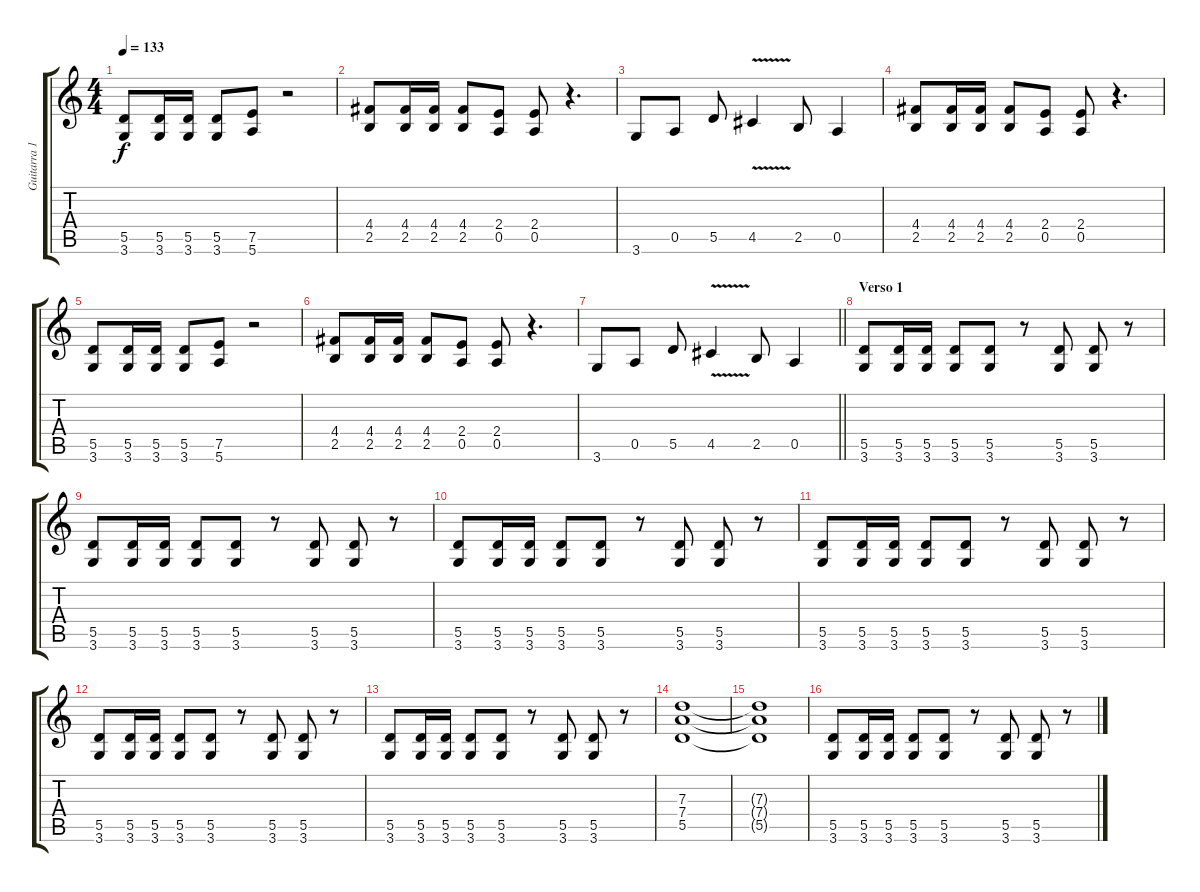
\track ("Guitarra 1" "Guitarra 1") {instrument distortionguitar}
\staff {score tabs}
\tuning (E4 B3 G3 D3 A2 E2) {hide}
\ts (4 4)
\tempo 133
\clef g2
\ks c
(5.5 3.6).8{dy f} (5.5 3.6).16 (5.5 3.6).16 (5.5 3.6).8 (7.5 5.6).8 r.2 |
(4.4 2.5).8 (4.4 2.5).16 (4.4 2.5).16 (4.4 2.5).8 (2.4 0.5).8 (2.4 0.5).8 r.4{d} |
3.6.8 0.5.8 5.5.8 4.5{v}.4 2.5.8 0.5.4 |
(4.4 2.5).8 (4.4 2.5).16 (4.4 2.5).16 (4.4 2.5).8 (2.4 0.5).8 (2.4 0.5).8 r.4{d} |
(5.5 3.6).8 (5.5 3.6).16 (5.5 3.6).16 (5.5 3.6).8 (7.5 5.6).8 r.2 |
(4.4 2.5).8 (4.4 2.5).16 (4.4 2.5).16 (4.4 2.5).8 (2.4 0.5).8 (2.4 0.5).8 r.4{d} |
\barLineRight lightlight
3.6.8 0.5.8 5.5.8 4.5{v}.4 2.5.8 0.5.4 |
\section ("" "Verso 1")
(5.5 3.6).8 (5.5 3.6).16 (5.5 3.6).16 (5.5 3.6).8 (5.5 3.6).8 r.8 (5.5 3.6).8 (5.5 3.6).8 r.8 |
(5.5 3.6).8 (5.5 3.6).16 (5.5 3.6).16 (5.5 3.6).8 (5.5 3.6).8 r.8 (5.5 3.6).8 (5.5 3.6).8 r.8 |
(5.5 3.6).8 (5.5 3.6).16 (5.5 3.6).16 (5.5 3.6).8 (5.5 3.6).8 r.8 (5.5 3.6).8 (5.5 3.6).8 r.8 |
(5.5 3.6).8 (5.5 3.6).16 (5.5 3.6).16 (5.5 3.6).8 (5.5 3.6).8 r.8 (5.5 3.6).8 (5.5 3.6).8 r.8 |
(5.5 3.6).8 (5.5 3.6).16 (5.5 3.6).16 (5.5 3.6).8 (5.5 3.6).8 r.8 (5.5 3.6).8 (5.5 3.6).8 r.8 |
(5.5 3.6).8 (5.5 3.6).16 (5.5 3.6).16 (5.5 3.6).8 (5.5 3.6).8 r.8 (5.5 3.6).8 (5.5 3.6).8 r.8 |
(7.3 7.4 5.5).1 |
(7.3{t} 7.4{t} 5.5{t}).1 |
(5.5 3.6).8 (5.5 3.6).16 (5.5 3.6).16 (5.5 3.6).8 (5.5 3.6).8 r.8 (5.5 3.6).8 (5.5 3.6).8 r.8
